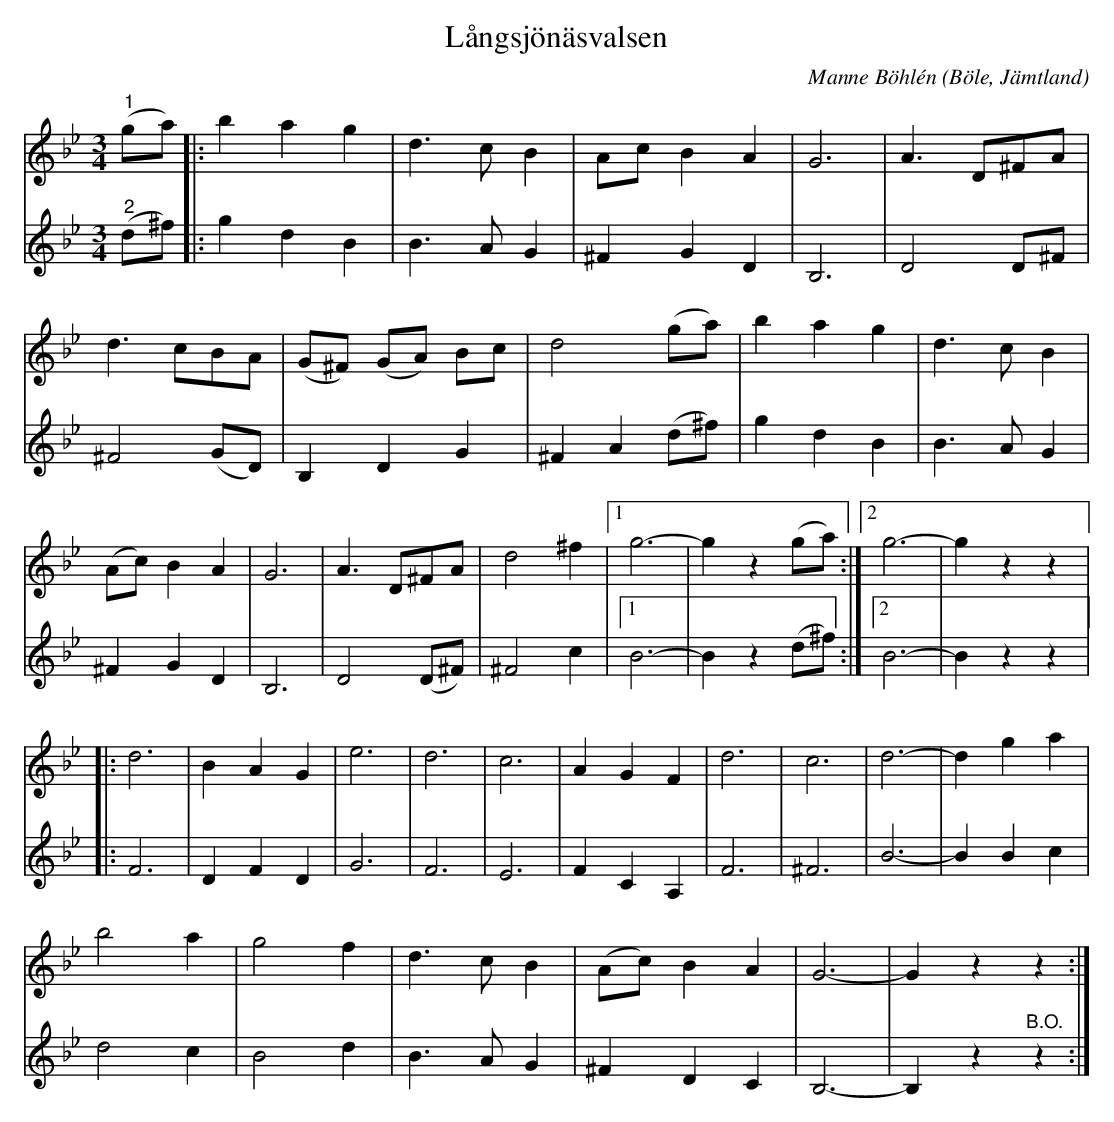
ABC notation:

X:1
T:Långsjönäsvalsen
C:Manne Böhlén
O:Böle, Jämtland
L:1/4
M:3/4
K:Gm
V:1
"^1" (g/a/) |: b a g | d3/2 c/ B | A/c/ B A | G3 | A3/2 D/^F/A/ |
d3/2 c/B/A/ | (G/^F/) (G/A/) B/c/ | d2 (g/a/) | b a g | d3/2 c/ B |
(A/c/) B A | G3 | A3/2 D/^F/A/ | d2 ^f |1 g3- | g z (g/a/) :|2 g3- | g z z |:
d3 | B A G | e3 | d3 | c3 | A G F | d3 | c3 | d3- | d g a |
b2 a | g2 f | d3/2 c/ B | (A/c/) B A | G3- | G z z :|
V:2
"^2" (d/^f/) |: g d B | B3/2 A/ G | ^F G D | B,3 | D2 D/^F/ |
^F2 (G/D/) | B, D G | ^F A (d/^f/) | g d B | B3/2 A/ G | ^F G D |
B,3 | D2 (D/^F/) | ^F2 c |1 B3- | B z (d/^f/) :|2 B3- | B z z |:
F3 | D F D | G3 | F3 | E3 | F C A, | F3 | ^F3 | B3- | B B c |
d2 c | B2 d | B3/2 A/ G | ^F D C | B,3- | B, z"^B.O." z :|
